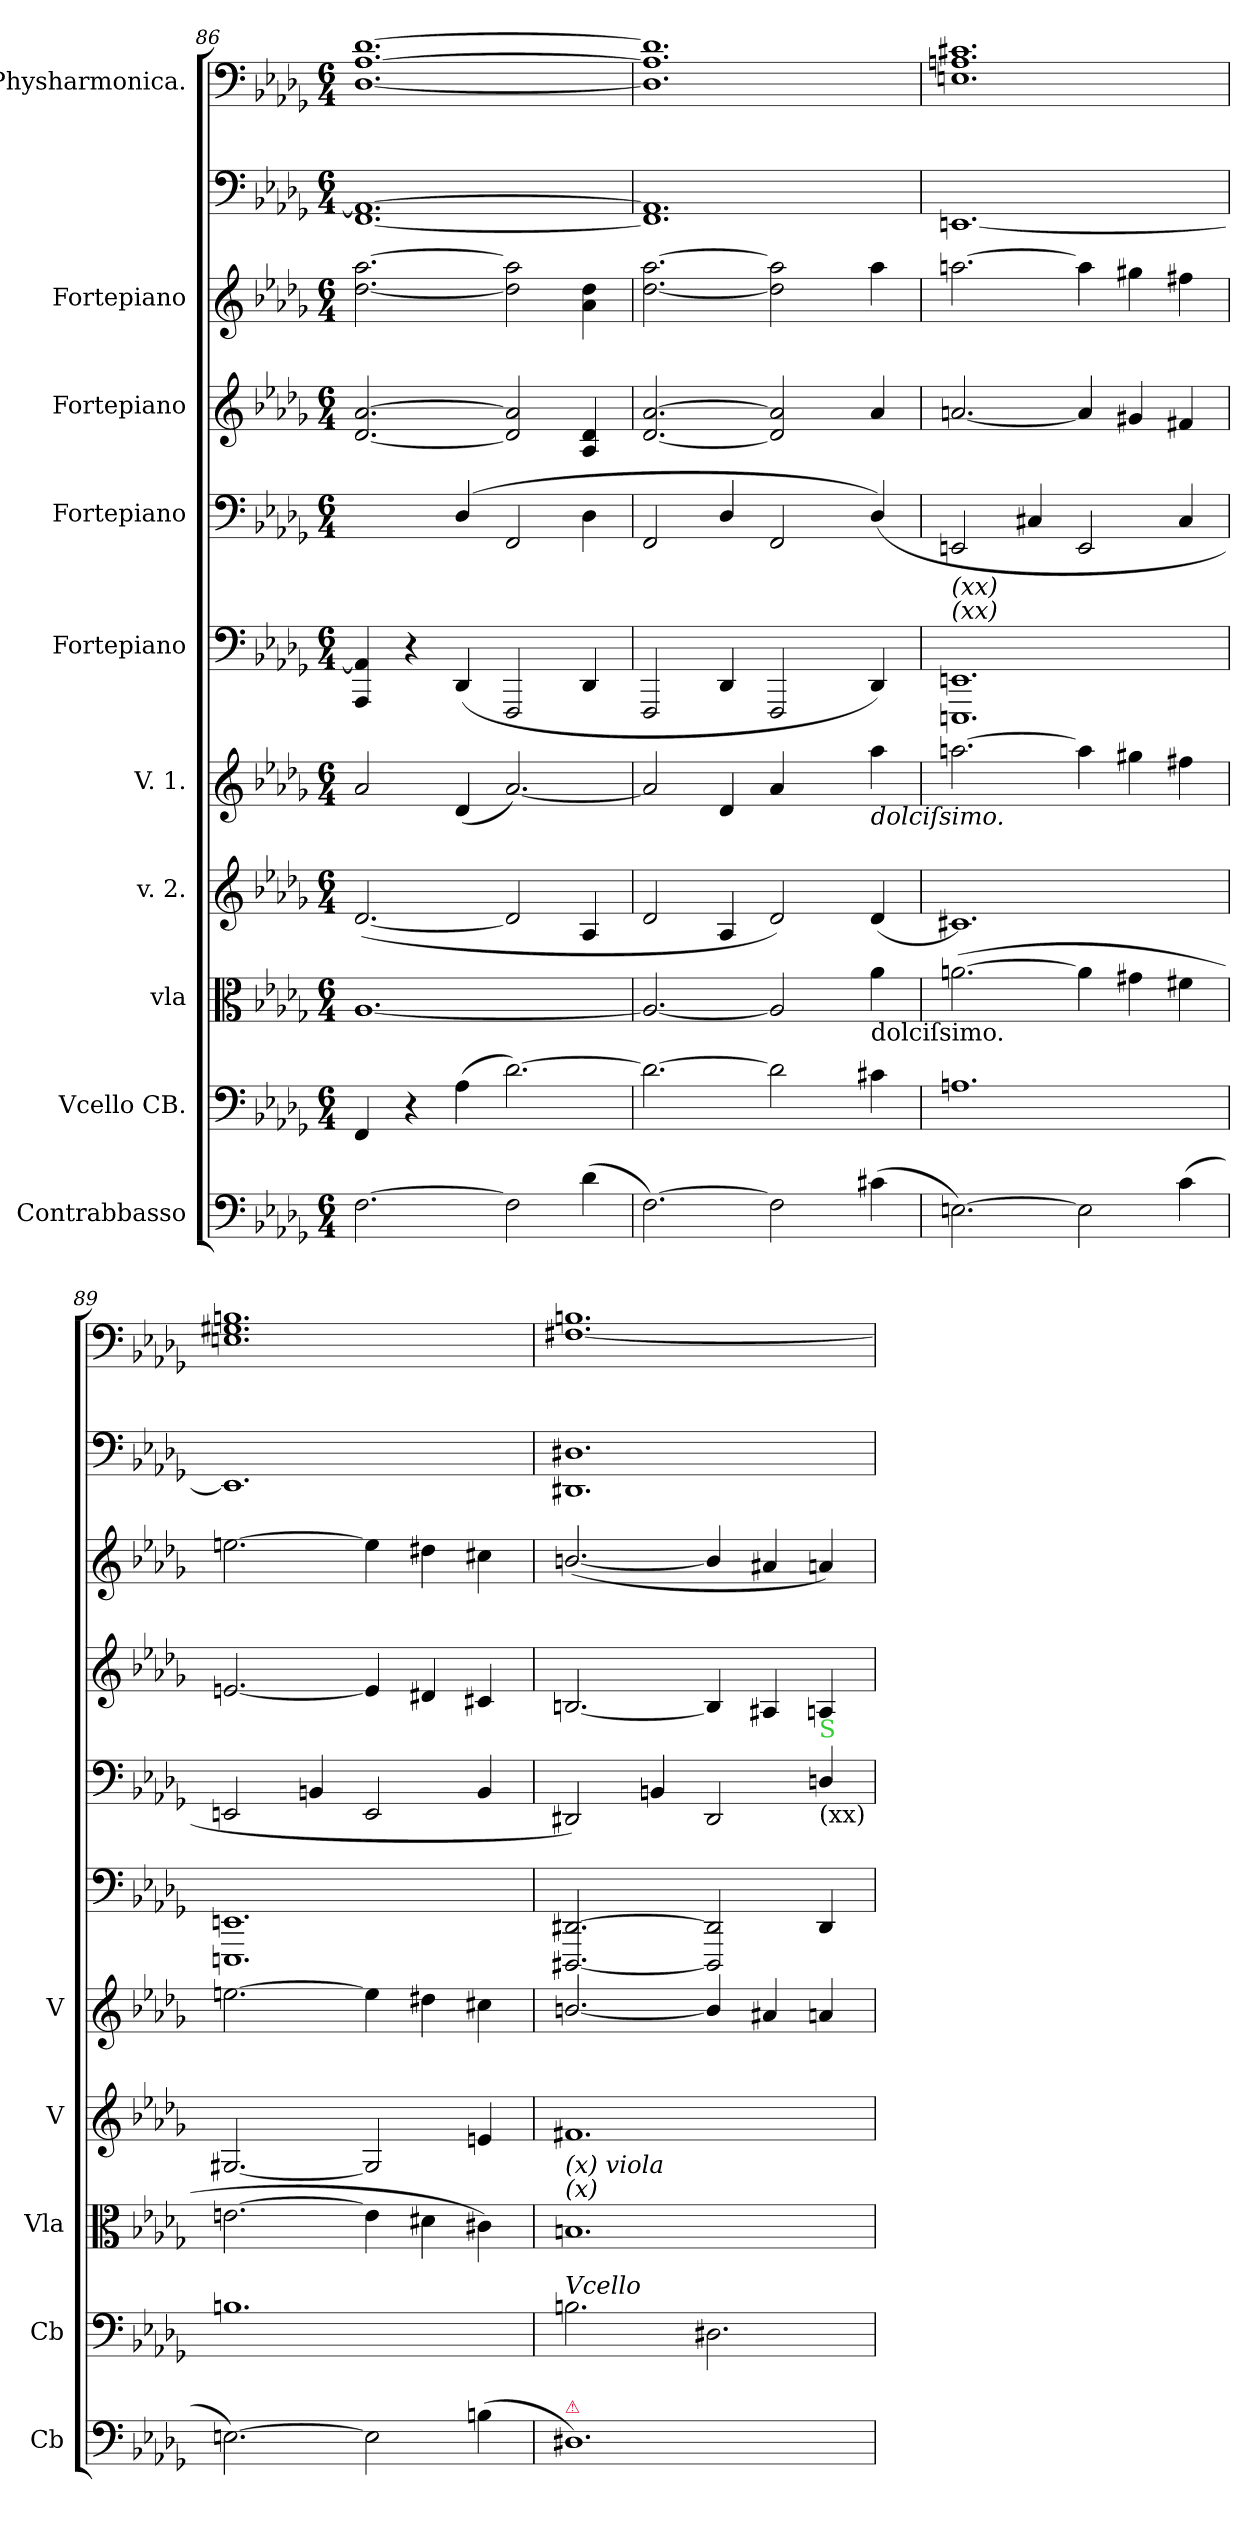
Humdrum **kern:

**kern	**kern	**kern	**kern	**kern	**kern	**kern	**kern	**kern	**kern	**kern
*part11	*part10	*part9	*part8	*part7	*part6	*part5	*part4	*part3	*part2	*part1
*staff11	*staff10	*staff9	*staff8	*staff7	*staff6	*staff5	*staff4	*staff3	*staff2	*staff1
*I"Contrabbasso	*I"Vcello CB.	*I"vla	*I"v. 2.	*I"V. 1.	*I"Fortepiano	*I"Fortepiano	*I"Fortepiano	*I"Fortepiano	*	*I"Physharmonica.
*I'Cb	*I'Cb	*I'Vla	*I'V	*I'V	*	*	*	*	*	*
*clefF4	*clefF4	*clefC3	*clefG2	*clefG2	*clefF4	*clefF4	*clefG2	*clefG2	*clefF4	*clefF4
*k[b-e-a-d-g-]	*k[b-e-a-d-g-]	*k[b-e-a-d-g-]	*k[b-e-a-d-g-]	*k[b-e-a-d-g-]	*k[b-e-a-d-g-]	*k[b-e-a-d-g-]	*k[b-e-a-d-g-]	*k[b-e-a-d-g-]	*k[b-e-a-d-g-]	*k[b-e-a-d-g-]
*M6/4	*M6/4	*M6/4	*M6/4	*M6/4	*M6/4	*M6/4	*M6/4	*M6/4	*M6/4	*M6/4
=86	=86	=86	=86	=86	=86	=86	=86	=86	=86	=86
[2.F\	4FF/	[1.A-/	([2.d-/	2a-/	4AAA-/ 4AA-]/	2ryy	[2.d-/ [2.a-/	[2.dd-\ [2.aa-\	[1.FF/ 1.AA-_/	[1.D-\ [1.A-\ [1.d-\
.	4r	.	.	.	4r	.	.	.	.	.
.	(4A-\	.	.	(4d-/	(4DD-/	(<4D-/	.	.	.	.
2F\]	[2.d-\)	.	2d-/]	[2.a-/)	2FFF/	2FF/	2d-]/ 2a-]/	2dd-]\ 2aa-]\	.	.
(4d-\	.	.	4A-/	.	4DD-/	4D-\	4A-/ 4d-/	4a-\ 4dd-\	.	.
=87	=87	=87	=87	=87	=87	=87	=87	=87	=87	=87
[2.F\)	2.d-\_	2.A-/_	2d-/	2a-/]	2FFF/	2FF/	[2.d-/ [2.a-/	[2.dd-\ [2.aa-\	1.FF]/ 1.AA-]/	1.D-]\ 1.A-]\ 1.d-]\
.	.	.	4A-/	4d-/	4DD-/	4D-/	.	.	.	.
2F\]	2d-\]	2A-/]	2d-/)	4a-/	2FFF/	2FF/	2d-]/ 2a-]/	2dd-]\ 2aa-]\	.	.
.	.	.	.	4ryy	.	.	.	.	.	.
!	!	!	!	!LO:TX:b:i:t=dolciſsimo.	!	!	!	!	!	!
!	!	!LO:TX:b:t=dolciſsimo.	!	!	!	!	!	!	!	!
(4c#X\	4c#X\	4a-\	[4d-/	4aa-\	4DD-/)	(4D-/)	4a-/	4aa-\	.	.
=88	=88	=88	=88	=88	=88	=88	=88	=88	=88	=88
!	!	!	!	!	!LO:TX:a:i:t=(xx)	!	!	!	!	!
!	!	!	!	!	!LO:TX:a:i:t=(xx)	!	!	!	!	!
[2.En\)	1.An\	([2.an\	1.c#X/]	[2.aan\	1.EEEn/ 1.EEn/	2EEn/	[2.an/	[2.aan\	[1.EEn/	1.En\ 1.An\ 1.c#X\
.	.	.	.	.	.	4C#X/	.	.	.	.
2E\]	.	4a\]	.	4aa\]	.	2EE/	4a/]	4aa\]	.	.
.	.	4g#X\	.	4gg#X\	.	.	4g#X/	4gg#X\	.	.
(4c\	.	4f#X\	.	4ff#X\	.	4C#/	4f#X/	4ff#X\	.	.
=89	=89	=89	=89	=89	=89	=89	=89	=89	=89	=89
[2.En\)	1.Bn\	[2.en\	[2.G#X/	[2.een\	1.EEEn/ 1.EEn/	2EEn/	[2.en/	[2.een\	1.EE/]	1.En\ 1.G#X\ 1.Bn\
.	.	.	.	.	.	4BBn/	.	.	.	.
2E\]	.	4e\]	2G#/]	4ee\]	.	2EE/	4e/]	4ee\]	.	.
.	.	4d#X\	.	4dd#X\	.	.	4d#X/	4dd#X\	.	.
(4Bn\	.	4c#X\)	4en/	4cc#X\	.	4BB/	4c#X/	4cc#X\	.	.
=90	=90	=90	=90	=90	=90	=90	=90	=90	=90	=90
!	!	!LO:TX:a:i:t=(x)	!	!	!	!	!	!	!	!
!	!	!LO:TX:a:i:t=(x) viola	!	!	!	!	!	!	!	!
!	!LO:TX:a:i:t=Vcello	!	!	!	!	!	!	!	!	!
!LO:TX:a:color=crimson:t=⚠	!	!	!	!	!	!	!	!	!	!
1.D#X\)	2.Bn\	1.Bn/	1.f#X/	[2.bn/	[2.DDD#X/ [2.DD#X/	2DD#X/)	[2.Bn/	(>[2.bn/	1.DD#X/ 1.D#X/	[1.F#X\ 1.Bn\
.	.	.	.	.	.	4BBn/	.	.	.	.
.	2.D#X\	.	.	4b/]	2DDD#]/ 2DD#]/	2DD#/	4B/]	4b/]	.	.
.	.	.	.	4a#X/	.	.	4A#X/	4a#X/	.	.
!	!	!	!	!	!	!LO:TX:a:color=limegreen:t=S	!	!	!	!
!	!	!	!	!	!	!LO:TX:b:t=(xx)	!	!	!	!
.	.	.	.	4an/	4DD#/	4Dn/	4An/	4an/)	.	.
=	=	=	=	=	=	=	=	=	=	=
*-	*-	*-	*-	*-	*-	*-	*-	*-	*-	*-
